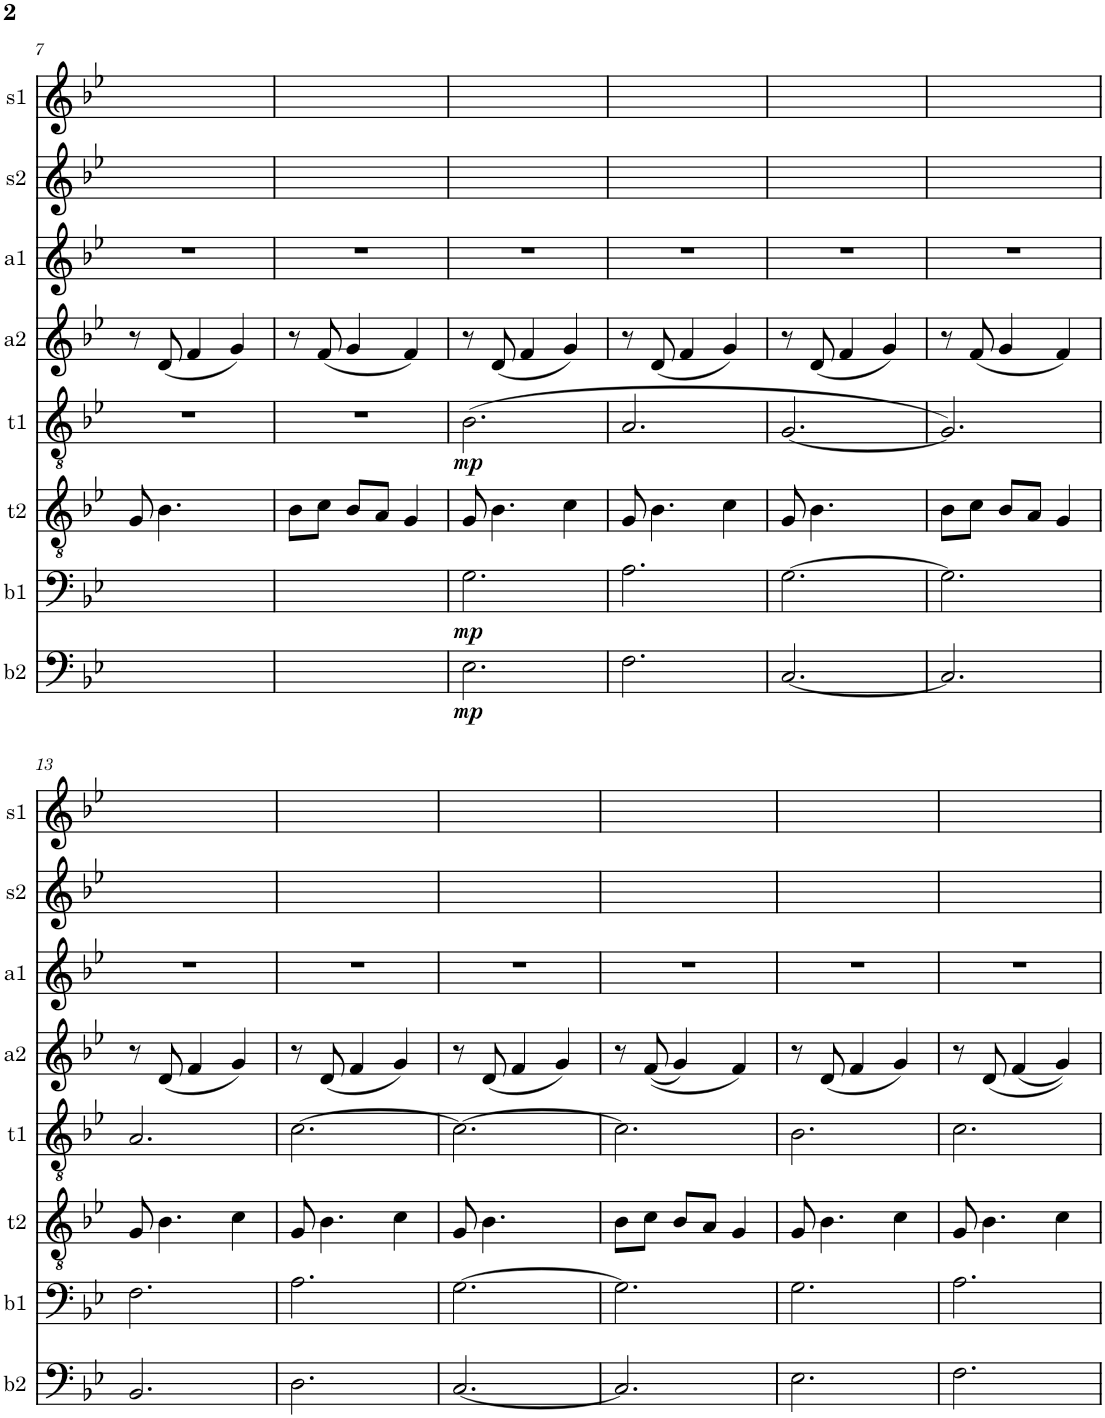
**kern	**dynam	**kern	**dynam	**kern	**kern	**dynam	**kern	**kern	**kern	**kern
*part8	*part8	*part7	*part7	*part6	*part5	*part5	*part4	*part3	*part2	*part1
*staff8	*staff8	*staff7	*staff7	*staff6	*staff5	*staff5	*staff4	*staff3	*staff2	*staff1
*I"b2	*	*I"b1	*	*I"t2	*I"t1	*	*I"a2	*I"a1	*I"s2	*I"s1
*I'b2	*	*I'b1	*	*I't2	*I't1	*	*I'a2	*I'a1	*I's2	*I's1
!!LO:PB:g=z
*clefF4	*	*clefF4	*	*clefGv2	*clefGv2	*	*clefG2	*clefG2	*clefG2	*clefG2
*k[b-e-]	*	*k[b-e-]	*	*k[b-e-]	*k[b-e-]	*	*k[b-e-]	*k[b-e-]	*k[b-e-]	*k[b-e-]
*M3/4	*	*M3/4	*	*M3/4	*M3/4	*	*M3/4	*M3/4	*M3/4	*M3/4
=7	=7	=7	=7	=7	=7	=7	=7	=7	=7	=7
2.ryy	.	2.ryy	.	8G/	2.r	.	8r	2.r	2.ryy	2.ryy
.	.	.	.	4.B-\	.	.	(8d/	.	.	.
.	.	.	.	.	.	.	4f/	.	.	.
.	.	.	.	4ryy	.	.	4g/)	.	.	.
=8	=8	=8	=8	=8	=8	=8	=8	=8	=8	=8
2.ryy	.	2.ryy	.	8B-\L	2.r	.	8r	2.r	2.ryy	2.ryy
.	.	.	.	8c\J	.	.	(8f/	.	.	.
.	.	.	.	8B-/L	.	.	4g/	.	.	.
.	.	.	.	8A/J	.	.	.	.	.	.
.	.	.	.	4G/	.	.	4f/)	.	.	.
=9	=9	=9	=9	=9	=9	=9	=9	=9	=9	=9
!	!LO:DY:b	!	!LO:DY:b	!	!	!LO:DY:b	!	!	!	!
2.E-\	mp	2.G\	mp	8G/	(2.B-\	mp	8r	2.r	2.ryy	2.ryy
.	.	.	.	4.B-\	.	.	(8d/	.	.	.
.	.	.	.	.	.	.	4f/	.	.	.
.	.	.	.	4c\	.	.	4g/)	.	.	.
=10	=10	=10	=10	=10	=10	=10	=10	=10	=10	=10
2.F\	.	2.A\	.	8G/	2.A/	.	8r	2.r	2.ryy	2.ryy
.	.	.	.	4.B-\	.	.	(8d/	.	.	.
.	.	.	.	.	.	.	4f/	.	.	.
.	.	.	.	4c\	.	.	4g/)	.	.	.
=11	=11	=11	=11	=11	=11	=11	=11	=11	=11	=11
[2.C/	.	[2.G\	.	8G/	[2.G/	.	8r	2.r	2.ryy	2.ryy
.	.	.	.	4.B-\	.	.	(8d/	.	.	.
.	.	.	.	.	.	.	4f/	.	.	.
.	.	.	.	4ryy	.	.	4g/)	.	.	.
=12	=12	=12	=12	=12	=12	=12	=12	=12	=12	=12
2.C/]	.	2.G\]	.	8B-\L	2.G/])	.	8r	2.r	2.ryy	2.ryy
.	.	.	.	8c\J	.	.	(8f/	.	.	.
.	.	.	.	8B-/L	.	.	4g/	.	.	.
.	.	.	.	8A/J	.	.	.	.	.	.
.	.	.	.	4G/	.	.	4f/)	.	.	.
!!LO:LB:g=z
=13	=13	=13	=13	=13	=13	=13	=13	=13	=13	=13
2.BB-/	.	2.F\	.	8G/	2.A/	.	8r	2.r	2.ryy	2.ryy
.	.	.	.	4.B-\	.	.	(8d/	.	.	.
.	.	.	.	.	.	.	4f/	.	.	.
.	.	.	.	4c\	.	.	4g/)	.	.	.
=14	=14	=14	=14	=14	=14	=14	=14	=14	=14	=14
2.D\	.	2.A\	.	8G/	[2.c\	.	8r	2.r	2.ryy	2.ryy
.	.	.	.	4.B-\	.	.	(8d/	.	.	.
.	.	.	.	.	.	.	4f/	.	.	.
.	.	.	.	4c\	.	.	4g/)	.	.	.
=15	=15	=15	=15	=15	=15	=15	=15	=15	=15	=15
[2.C/	.	[2.G\	.	8G/	2.c\_	.	8r	2.r	2.ryy	2.ryy
.	.	.	.	4.B-\	.	.	(8d/	.	.	.
.	.	.	.	.	.	.	4f/	.	.	.
.	.	.	.	4ryy	.	.	4g/)	.	.	.
=16	=16	=16	=16	=16	=16	=16	=16	=16	=16	=16
2.C/]	.	2.G\]	.	8B-\L	2.c\]	.	8r	2.r	2.ryy	2.ryy
.	.	.	.	8c\J	.	.	((8f/	.	.	.
.	.	.	.	8B-/L	.	.	4g/)	.	.	.
.	.	.	.	8A/J	.	.	.	.	.	.
.	.	.	.	4G/	.	.	4f/)	.	.	.
=17	=17	=17	=17	=17	=17	=17	=17	=17	=17	=17
2.E-\	.	2.G\	.	8G/	2.B-\	.	8r	2.r	2.ryy	2.ryy
.	.	.	.	4.B-\	.	.	(8d/	.	.	.
.	.	.	.	.	.	.	4f/	.	.	.
.	.	.	.	4c\	.	.	4g/)	.	.	.
=18	=18	=18	=18	=18	=18	=18	=18	=18	=18	=18
2.F\	.	2.A\	.	8G/	2.c\	.	8r	2.r	2.ryy	2.ryy
.	.	.	.	4.B-\	.	.	(8d/	.	.	.
.	.	.	.	.	.	.	(4f/	.	.	.
.	.	.	.	4c\	.	.	4g/))	.	.	.
=	=	=	=	=	=	=	=	=	=	=
*-	*-	*-	*-	*-	*-	*-	*-	*-	*-	*-
